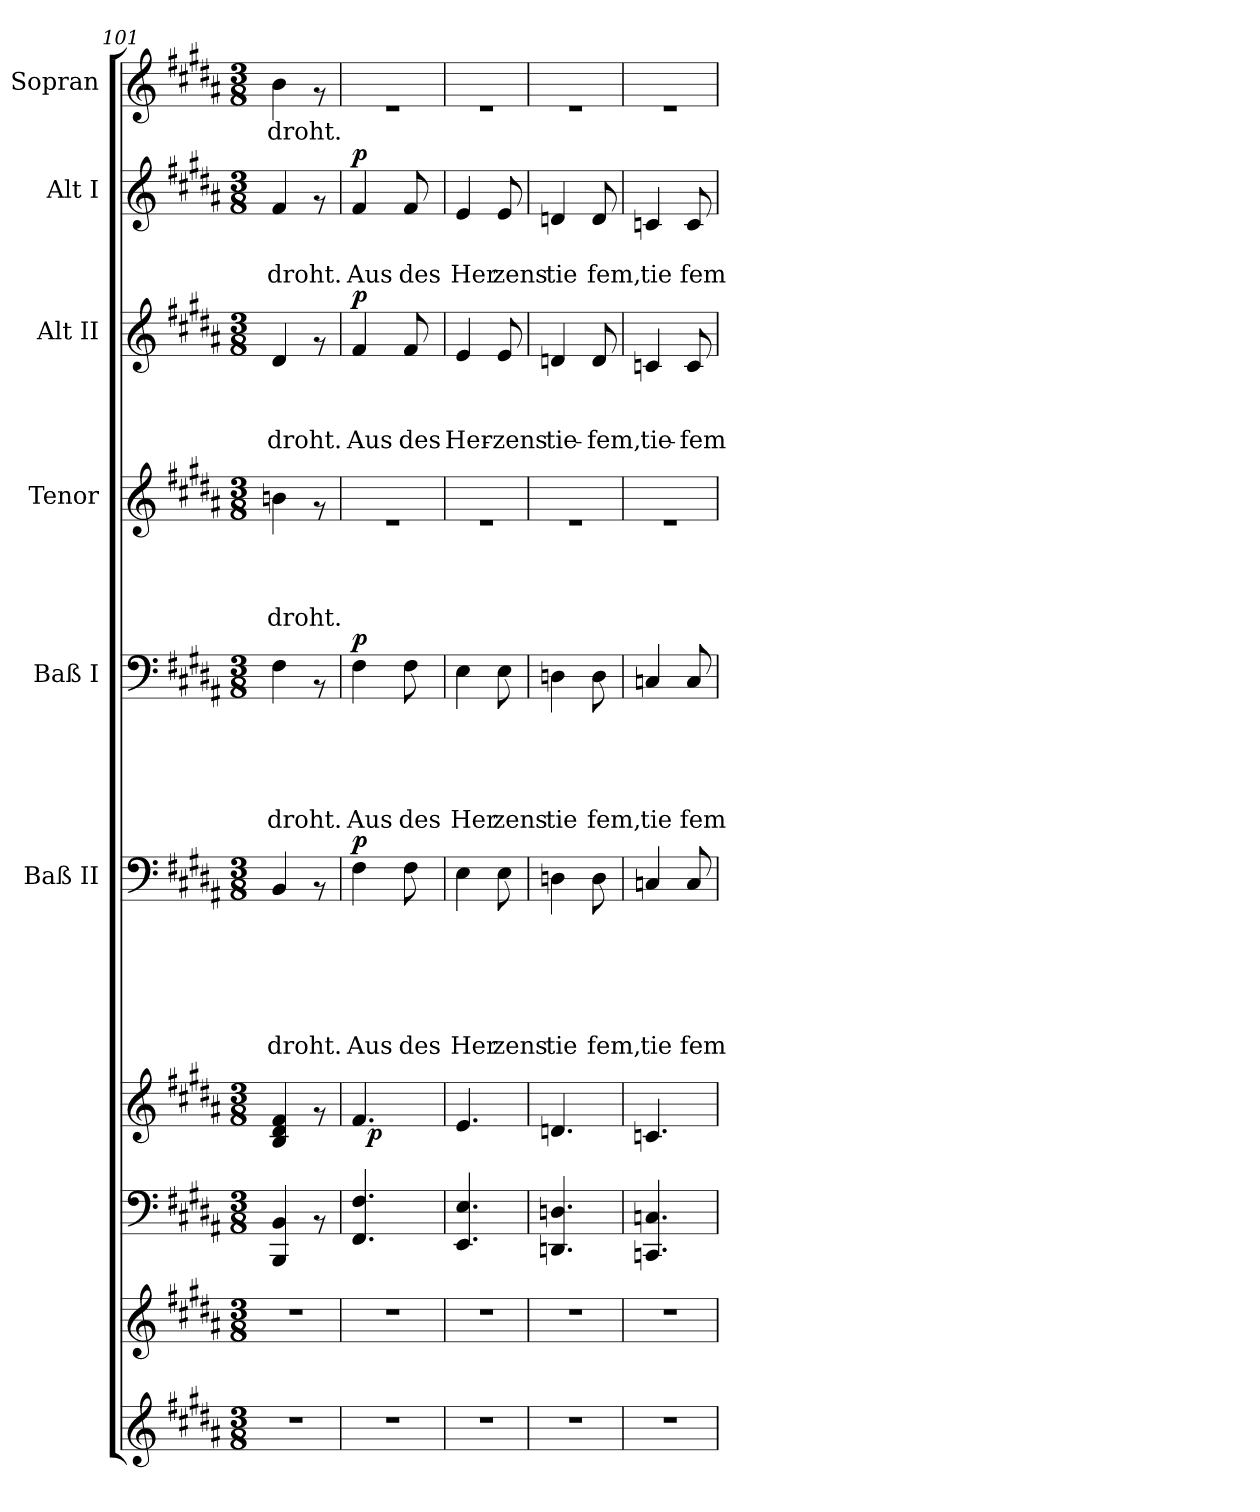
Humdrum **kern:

**kern	**kern	**kern	**kern	**dynam	**kern	**text	**text	**text	**text	**text	**text	**dynam	**kern	**text	**text	**text	**text	**text	**dynam	**kern	**text	**text	**text	**text	**kern	**text	**text	**text	**dynam	**kern	**text	**text	**dynam	**kern	**text
*part10	*part9	*part8	*part7	*part7	*part6	*part6	*part6	*part6	*part6	*part6	*part6	*part6	*part5	*part5	*part5	*part5	*part5	*part5	*part5	*part4	*part4	*part4	*part4	*part4	*part3	*part3	*part3	*part3	*part3	*part2	*part2	*part2	*part2	*part1	*part1
*staff10	*staff9	*staff8	*staff7	*staff7	*staff6	*staff6	*staff6	*staff6	*staff6	*staff6	*staff6	*staff6	*staff5	*staff5	*staff5	*staff5	*staff5	*staff5	*staff5	*staff4	*staff4	*staff4	*staff4	*staff4	*staff3	*staff3	*staff3	*staff3	*staff3	*staff2	*staff2	*staff2	*staff2	*staff1	*staff1
*	*	*	*	*	*I"Baß II	*	*	*	*	*	*	*	*I"Baß I	*	*	*	*	*	*	*I"Tenor	*	*	*	*	*I"Alt II	*	*	*	*	*I"Alt I	*	*	*	*I"Sopran	*
*	*	*	*	*	*I'B.II	*	*	*	*	*	*	*	*I'B.I	*	*	*	*	*	*	*I'T	*	*	*	*	*I'A.II	*	*	*	*	*I'A.I	*	*	*	*I'S	*
*clefG2	*clefG2	*clefF4	*clefG2	*	*clefF4	*	*	*	*	*	*	*	*clefF4	*	*	*	*	*	*	*clefG2	*	*	*	*	*clefG2	*	*	*	*	*clefG2	*	*	*	*clefG2	*
*k[f#c#g#d#a#]	*k[f#c#g#d#a#]	*k[f#c#g#d#a#]	*k[f#c#g#d#a#]	*	*k[f#c#g#d#a#]	*	*	*	*	*	*	*	*k[f#c#g#d#a#]	*	*	*	*	*	*	*k[f#c#g#d#a#]	*	*	*	*	*k[f#c#g#d#a#]	*	*	*	*	*k[f#c#g#d#a#]	*	*	*	*k[f#c#g#d#a#]	*
*B:	*B:	*B:	*B:	*	*B:	*	*	*	*	*	*	*	*B:	*	*	*	*	*	*	*B:	*	*	*	*	*B:	*	*	*	*	*B:	*	*	*	*B:	*
*M3/8	*M3/8	*M3/8	*M3/8	*	*M3/8	*	*	*	*	*	*	*	*M3/8	*	*	*	*	*	*	*M3/8	*	*	*	*	*M3/8	*	*	*	*	*M3/8	*	*	*	*M3/8	*
=101	=101	=101	=101	=101	=101	=101	=101	=101	=101	=101	=101	=101	=101	=101	=101	=101	=101	=101	=101	=101	=101	=101	=101	=101	=101	=101	=101	=101	=101	=101	=101	=101	=101	=101	=101
!	!	!	!	!	!	!	!	!	!	!	!LO:LY:b	!	!	!	!	!	!	!LO:LY:b	!	!	!	!	!	!LO:LY:b	!	!	!	!LO:LY:b	!	!	!	!LO:LY:b	!	!	!LO:LY:b
4.r	4.r	4BBB/ 4BB/	4B/ 4d#/ 4f#/	.	4BB/	.	.	.	.	.	droht.	.	4F#\	.	.	.	.	droht.	.	4bn\	.	.	.	droht.	4d#/	.	.	droht.	.	4f#/	.	droht.	.	4b\	droht.
.	.	8rAA	8rf	.	8rAA	.	.	.	.	.	.	.	8rAA	.	.	.	.	.	.	8rf	.	.	.	.	8rf	.	.	.	.	8rf	.	.	.	8rf	.
!!LO:PB:g=z
=102!	=102!	=102!	=102!	=102!	=102!	=102!	=102!	=102!	=102!	=102!	=102!	=102!	=102!	=102!	=102!	=102!	=102!	=102!	=102!	=102!	=102!	=102!	=102!	=102!	=102!	=102!	=102!	=102!	=102!	=102!	=102!	=102!	=102!	=102!	=102!
!	!	!	!	!	!	!	!	!	!	!	!LO:LY:b	!LO:DY:a	!	!	!	!	!	!LO:LY:b	!LO:DY:a	!	!	!	!	!	!	!	!	!LO:LY:b	!LO:DY:a	!	!	!LO:LY:b	!LO:DY:a	!	!
*	*	*	*^	*	*	*	*	*	*	*	*	*	*	*	*	*	*	*	*	*	*	*	*	*	*	*	*	*	*	*	*	*	*	*	*
4.r	4.r	4.FF#/ 4.F#/	4.f#/	32.ryy	.	4F#\	.	.	.	.	.	Aus	p	4F#\	.	.	.	.	Aus	p	4.re	.	.	.	.	4f#/	.	.	Aus	p	4f#/	.	Aus	p	4.re	.
!	!	!	!	!	!LO:DY:b	!	!	!	!	!	!	!	!	!	!	!	!	!	!	!	!	!	!	!	!	!	!	!	!	!	!	!	!	!	!	!
.	.	.	.	4ryy	p	.	.	.	.	.	.	.	.	.	.	.	.	.	.	.	.	.	.	.	.	.	.	.	.	.	.	.	.	.	.	.
!	!	!	!	!	!	!	!	!	!	!	!	!LO:LY:b	!	!	!	!	!	!	!LO:LY:b	!	!	!	!	!	!	!	!	!	!LO:LY:b	!	!	!	!LO:LY:b	!	!	!
.	.	.	.	.	.	8F#\	.	.	.	.	.	des	.	8F#\	.	.	.	.	des	.	.	.	.	.	.	8f#/	.	.	des	.	8f#/	.	des	.	.	.
.	.	.	.	16ryy	.	.	.	.	.	.	.	.	.	.	.	.	.	.	.	.	.	.	.	.	.	.	.	.	.	.	.	.	.	.	.	.
.	.	.	.	64ryy	.	.	.	.	.	.	.	.	.	.	.	.	.	.	.	.	.	.	.	.	.	.	.	.	.	.	.	.	.	.	.	.
=103!	=103!	=103!	=103!	=103!	=103!	=103!	=103!	=103!	=103!	=103!	=103!	=103!	=103!	=103!	=103!	=103!	=103!	=103!	=103!	=103!	=103!	=103!	=103!	=103!	=103!	=103!	=103!	=103!	=103!	=103!	=103!	=103!	=103!	=103!	=103!	=103!
!	!	!	!	!	!	!	!	!	!	!	!	!LO:LY:b	!	!	!	!	!	!	!LO:LY:b	!	!	!	!	!	!	!	!	!	!LO:LY:b	!	!	!	!LO:LY:b	!	!	!
*	*	*	*v	*v	*	*	*	*	*	*	*	*	*	*	*	*	*	*	*	*	*	*	*	*	*	*	*	*	*	*	*	*	*	*	*	*
4.r	4.r	4.EE/ 4.E/	4.e/	.	4E\	.	.	.	.	.	Her	.	4E\	.	.	.	.	Her	.	4.re	.	.	.	.	4e/	.	.	Her-	.	4e/	.	Her	.	4.re	.
!	!	!	!	!	!	!	!	!	!	!	!LO:LY:b	!	!	!	!	!	!	!LO:LY:b	!	!	!	!	!	!	!	!	!	!LO:LY:b	!	!	!	!LO:LY:b	!	!	!
.	.	.	.	.	8E\	.	.	.	.	.	zens	.	8E\	.	.	.	.	zens	.	.	.	.	.	.	8e/	.	.	-zens	.	8e/	.	zens	.	.	.
=104!	=104!	=104!	=104!	=104!	=104!	=104!	=104!	=104!	=104!	=104!	=104!	=104!	=104!	=104!	=104!	=104!	=104!	=104!	=104!	=104!	=104!	=104!	=104!	=104!	=104!	=104!	=104!	=104!	=104!	=104!	=104!	=104!	=104!	=104!	=104!
!	!	!	!	!	!	!	!	!	!	!	!LO:LY:b	!	!	!	!	!	!	!LO:LY:b	!	!	!	!	!	!	!	!	!	!LO:LY:b	!	!	!	!LO:LY:b	!	!	!
4.r	4.r	4.DDn/ 4.Dn/	4.dn/	.	4Dn\	.	.	.	.	.	tie	.	4Dn\	.	.	.	.	tie	.	4.re	.	.	.	.	4dn/	.	.	tie-	.	4dn/	.	tie	.	4.re	.
!	!	!	!	!	!	!	!	!	!	!	!LO:LY:b	!	!	!	!	!	!	!LO:LY:b	!	!	!	!	!	!	!	!	!	!LO:LY:b	!	!	!	!LO:LY:b	!	!	!
.	.	.	.	.	8D\	.	.	.	.	.	fem,	.	8D\	.	.	.	.	fem,	.	.	.	.	.	.	8d/	.	.	-fem,	.	8d/	.	fem,	.	.	.
=105!	=105!	=105!	=105!	=105!	=105!	=105!	=105!	=105!	=105!	=105!	=105!	=105!	=105!	=105!	=105!	=105!	=105!	=105!	=105!	=105!	=105!	=105!	=105!	=105!	=105!	=105!	=105!	=105!	=105!	=105!	=105!	=105!	=105!	=105!	=105!
!	!	!	!	!	!	!	!	!	!	!	!LO:LY:b	!	!	!	!	!	!	!LO:LY:b	!	!	!	!	!	!	!	!	!	!LO:LY:b	!	!	!	!LO:LY:b	!	!	!
4.r	4.r	4.CCn/ 4.Cn/	4.cn/	.	4Cn/	.	.	.	.	.	tie	.	4Cn/	.	.	.	.	tie	.	4.re	.	.	.	.	4cn/	.	.	tie-	.	4cn/	.	tie	.	4.re	.
!	!	!	!	!	!	!	!	!	!	!	!LO:LY:b	!	!	!	!	!	!	!LO:LY:b	!	!	!	!	!	!	!	!	!	!LO:LY:b	!	!	!	!LO:LY:b	!	!	!
.	.	.	.	.	8C/	.	.	.	.	.	fem	.	8C/	.	.	.	.	fem	.	.	.	.	.	.	8c/	.	.	-fem	.	8c/	.	fem	.	.	.
=!	=!	=!	=!	=!	=!	=!	=!	=!	=!	=!	=!	=!	=!	=!	=!	=!	=!	=!	=!	=!	=!	=!	=!	=!	=!	=!	=!	=!	=!	=!	=!	=!	=!	=!	=!
*-	*-	*-	*-	*-	*-	*-	*-	*-	*-	*-	*-	*-	*-	*-	*-	*-	*-	*-	*-	*-	*-	*-	*-	*-	*-	*-	*-	*-	*-	*-	*-	*-	*-	*-	*-
